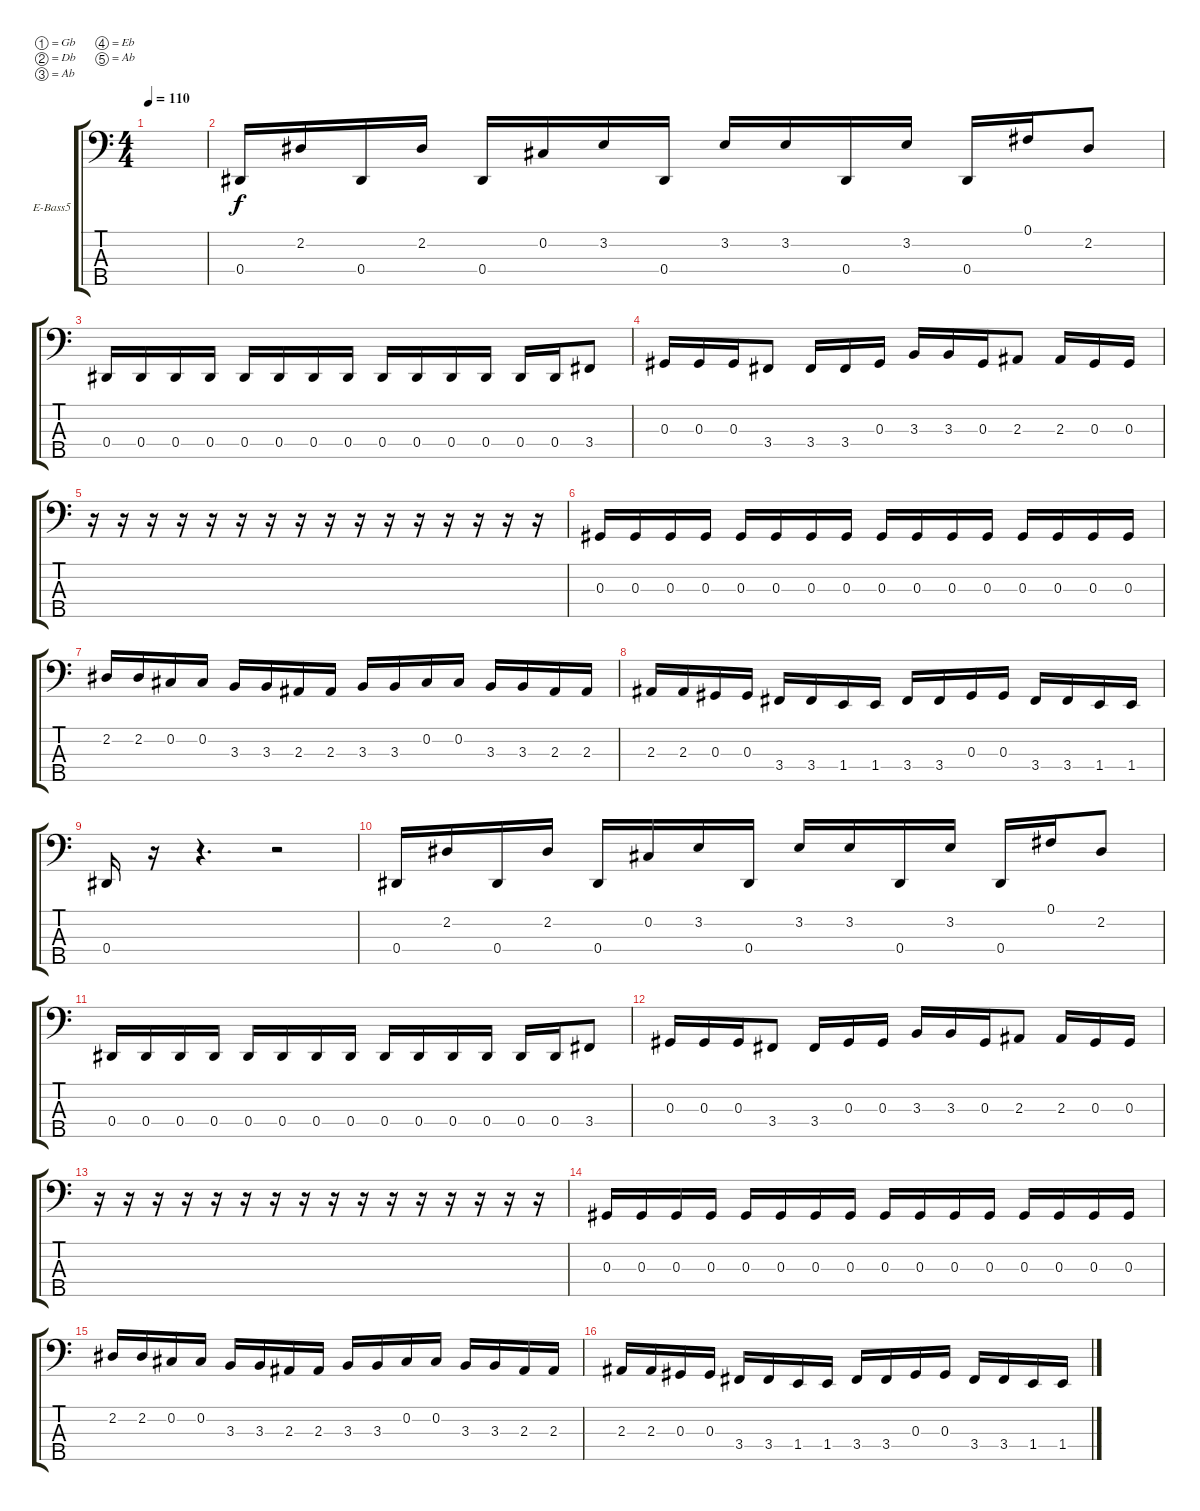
\defaultSystemsLayout 4
\bracketExtendMode groupsimilarinstruments
\firstSystemTrackNameOrientation horizontal
\otherSystemsTrackNameOrientation horizontal
\track ("Electric Bass" "E-Bass5") {instrument electricbassfinger}
\staff {score tabs}
\tuning (Gb2 Db2 Ab1 Eb1 Ab0)
\ts (4 4)
\tempo 110
\clef f4
\ks c
|
0.4.16 2.2.16 0.4.16 2.2.16 0.4.16 0.2.16 3.2.16 0.4.16 3.2.16 3.2.16 0.4.16 3.2.16 0.4.16 0.1.16 2.2.8 |
0.4.16 0.4.16 0.4.16 0.4.16 0.4.16 0.4.16 0.4.16 0.4.16 0.4.16 0.4.16 0.4.16 0.4.16 0.4.16 0.4.16 3.4.8 |
0.3.16 0.3.16 0.3.16 3.4.8 3.4.16 3.4.16 0.3.16 3.3.16 3.3.16 0.3.16 2.3.8 2.3.16 0.3.16 0.3.16 |
r.16 r.16 r.16 r.16 r.16 r.16 r.16 r.16 r.16 r.16 r.16 r.16 r.16 r.16 r.16 r.16 |
0.3.16 0.3.16 0.3.16 0.3.16 0.3.16 0.3.16 0.3.16 0.3.16 0.3.16 0.3.16 0.3.16 0.3.16 0.3.16 0.3.16 0.3.16 0.3.16 |
2.2.16 2.2.16 0.2.16 0.2.16 3.3.16 3.3.16 2.3.16 2.3.16 3.3.16 3.3.16 0.2.16 0.2.16 3.3.16 3.3.16 2.3.16 2.3.16 |
2.3.16 2.3.16 0.3.16 0.3.16 3.4.16 3.4.16 1.4.16 1.4.16 3.4.16 3.4.16 0.3.16 0.3.16 3.4.16 3.4.16 1.4.16 1.4.16 |
0.4.16 r.16 r.4{d} r.2 |
0.4.16 2.2.16 0.4.16 2.2.16 0.4.16 0.2.16 3.2.16 0.4.16 3.2.16 3.2.16 0.4.16 3.2.16 0.4.16 0.1.16 2.2.8 |
0.4.16 0.4.16 0.4.16 0.4.16 0.4.16 0.4.16 0.4.16 0.4.16 0.4.16 0.4.16 0.4.16 0.4.16 0.4.16 0.4.16 3.4.8 |
0.3.16 0.3.16 0.3.16 3.4.8 3.4.16 0.3.16 0.3.16 3.3.16 3.3.16 0.3.16 2.3.8 2.3.16 0.3.16 0.3.16 |
r.16 r.16 r.16 r.16 r.16 r.16 r.16 r.16 r.16 r.16 r.16 r.16 r.16 r.16 r.16 r.16 |
0.3.16 0.3.16 0.3.16 0.3.16 0.3.16 0.3.16 0.3.16 0.3.16 0.3.16 0.3.16 0.3.16 0.3.16 0.3.16 0.3.16 0.3.16 0.3.16 |
2.2.16 2.2.16 0.2.16 0.2.16 3.3.16 3.3.16 2.3.16 2.3.16 3.3.16 3.3.16 0.2.16 0.2.16 3.3.16 3.3.16 2.3.16 2.3.16 |
2.3.16 2.3.16 0.3.16 0.3.16 3.4.16 3.4.16 1.4.16 1.4.16 3.4.16 3.4.16 0.3.16 0.3.16 3.4.16 3.4.16 1.4.16 1.4.16
